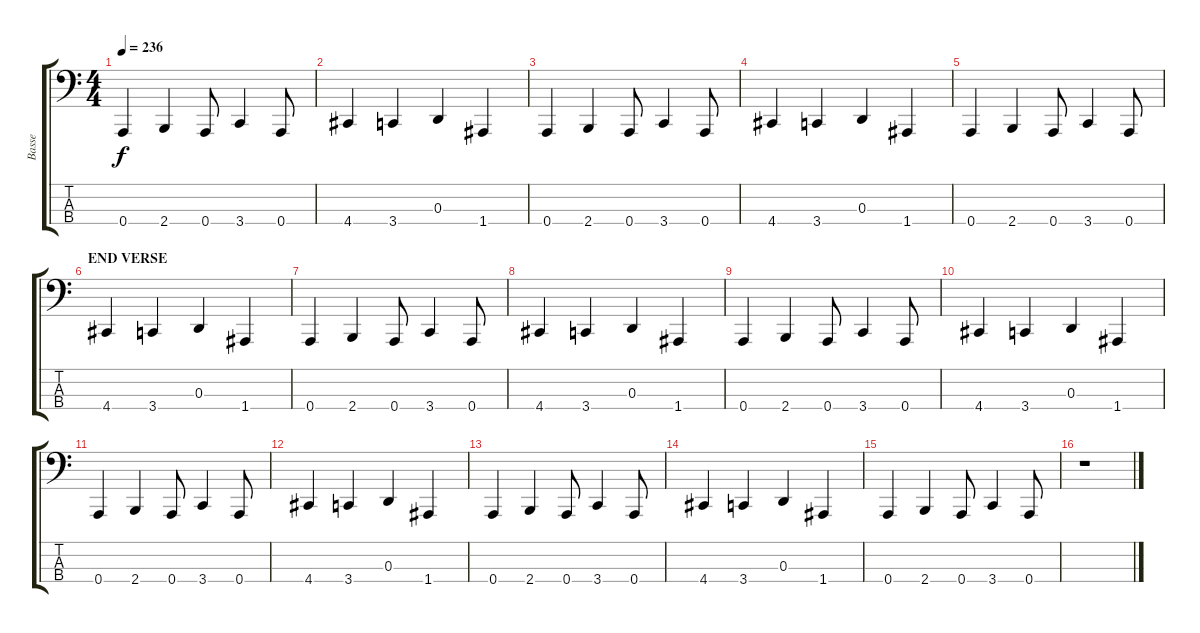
\track ("Basse" "Basse") {instrument slapbass2}
\staff {score tabs}
\tuning (C2 G2 D1 A0) {hide}
\ts (4 4)
\tempo 236
\clef f4
\ks c
0.4.4{dy f} 2.4.4 0.4.8 3.4.4 0.4.8 |
4.4.4 3.4.4 0.3.4 1.4.4 |
0.4.4 2.4.4 0.4.8 3.4.4 0.4.8 |
4.4.4 3.4.4 0.3.4 1.4.4 |
0.4.4 2.4.4 0.4.8 3.4.4 0.4.8 |
\section ("" "END VERSE")
4.4.4 3.4.4 0.3.4 1.4.4 |
0.4.4 2.4.4 0.4.8 3.4.4 0.4.8 |
4.4.4 3.4.4 0.3.4 1.4.4 |
0.4.4 2.4.4 0.4.8 3.4.4 0.4.8 |
4.4.4 3.4.4 0.3.4 1.4.4 |
0.4.4 2.4.4 0.4.8 3.4.4 0.4.8 |
4.4.4 3.4.4 0.3.4 1.4.4 |
0.4.4 2.4.4 0.4.8 3.4.4 0.4.8 |
4.4.4 3.4.4 0.3.4 1.4.4 |
0.4.4 2.4.4 0.4.8 3.4.4 0.4.8 |
r.1
